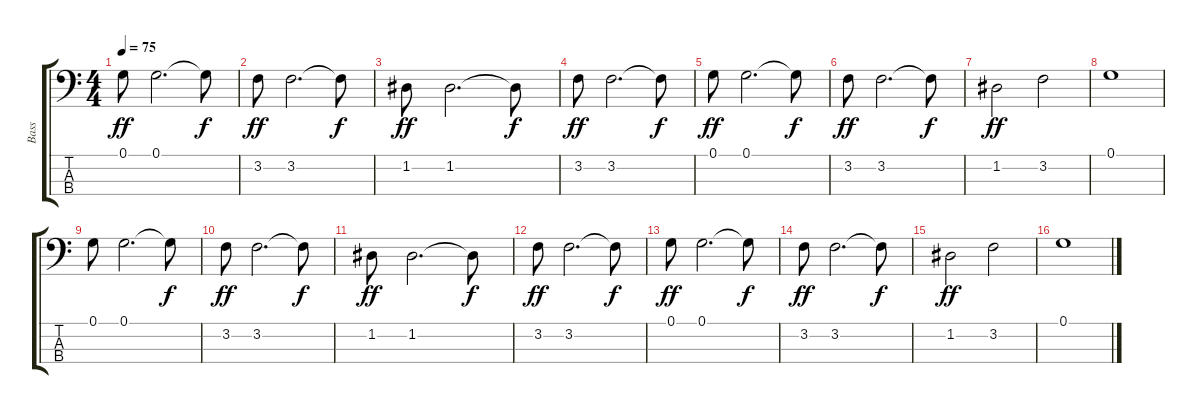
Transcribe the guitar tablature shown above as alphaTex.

\track ("Bass" "Bass") {instrument electricbassfinger}
\staff {score tabs}
\tuning (G2 D2 A1 E1) {hide}
\ts (4 4)
\tempo 75
\clef f4
\ks c
0.1.8{dy ff instrument electricbassfinger} 0.1.2{d} 0.1{t}.8{dy f} |
3.2.8{dy ff} 3.2.2{d} 3.2{t}.8{dy f} |
1.2.8{dy ff} 1.2.2{d} 1.2{t}.8{dy f} |
3.2.8{dy ff} 3.2.2{d} 3.2{t}.8{dy f} |
0.1.8{dy ff} 0.1.2{d} 0.1{t}.8{dy f} |
3.2.8{dy ff} 3.2.2{d} 3.2{t}.8{dy f} |
1.2.2{dy ff} 3.2.2 |
0.1.1 |
0.1.8 0.1.2{d} 0.1{t}.8{dy f} |
3.2.8{dy ff} 3.2.2{d} 3.2{t}.8{dy f} |
1.2.8{dy ff} 1.2.2{d} 1.2{t}.8{dy f} |
3.2.8{dy ff} 3.2.2{d} 3.2{t}.8{dy f} |
0.1.8{dy ff} 0.1.2{d} 0.1{t}.8{dy f} |
3.2.8{dy ff} 3.2.2{d} 3.2{t}.8{dy f} |
1.2.2{dy ff} 3.2.2 |
0.1.1
